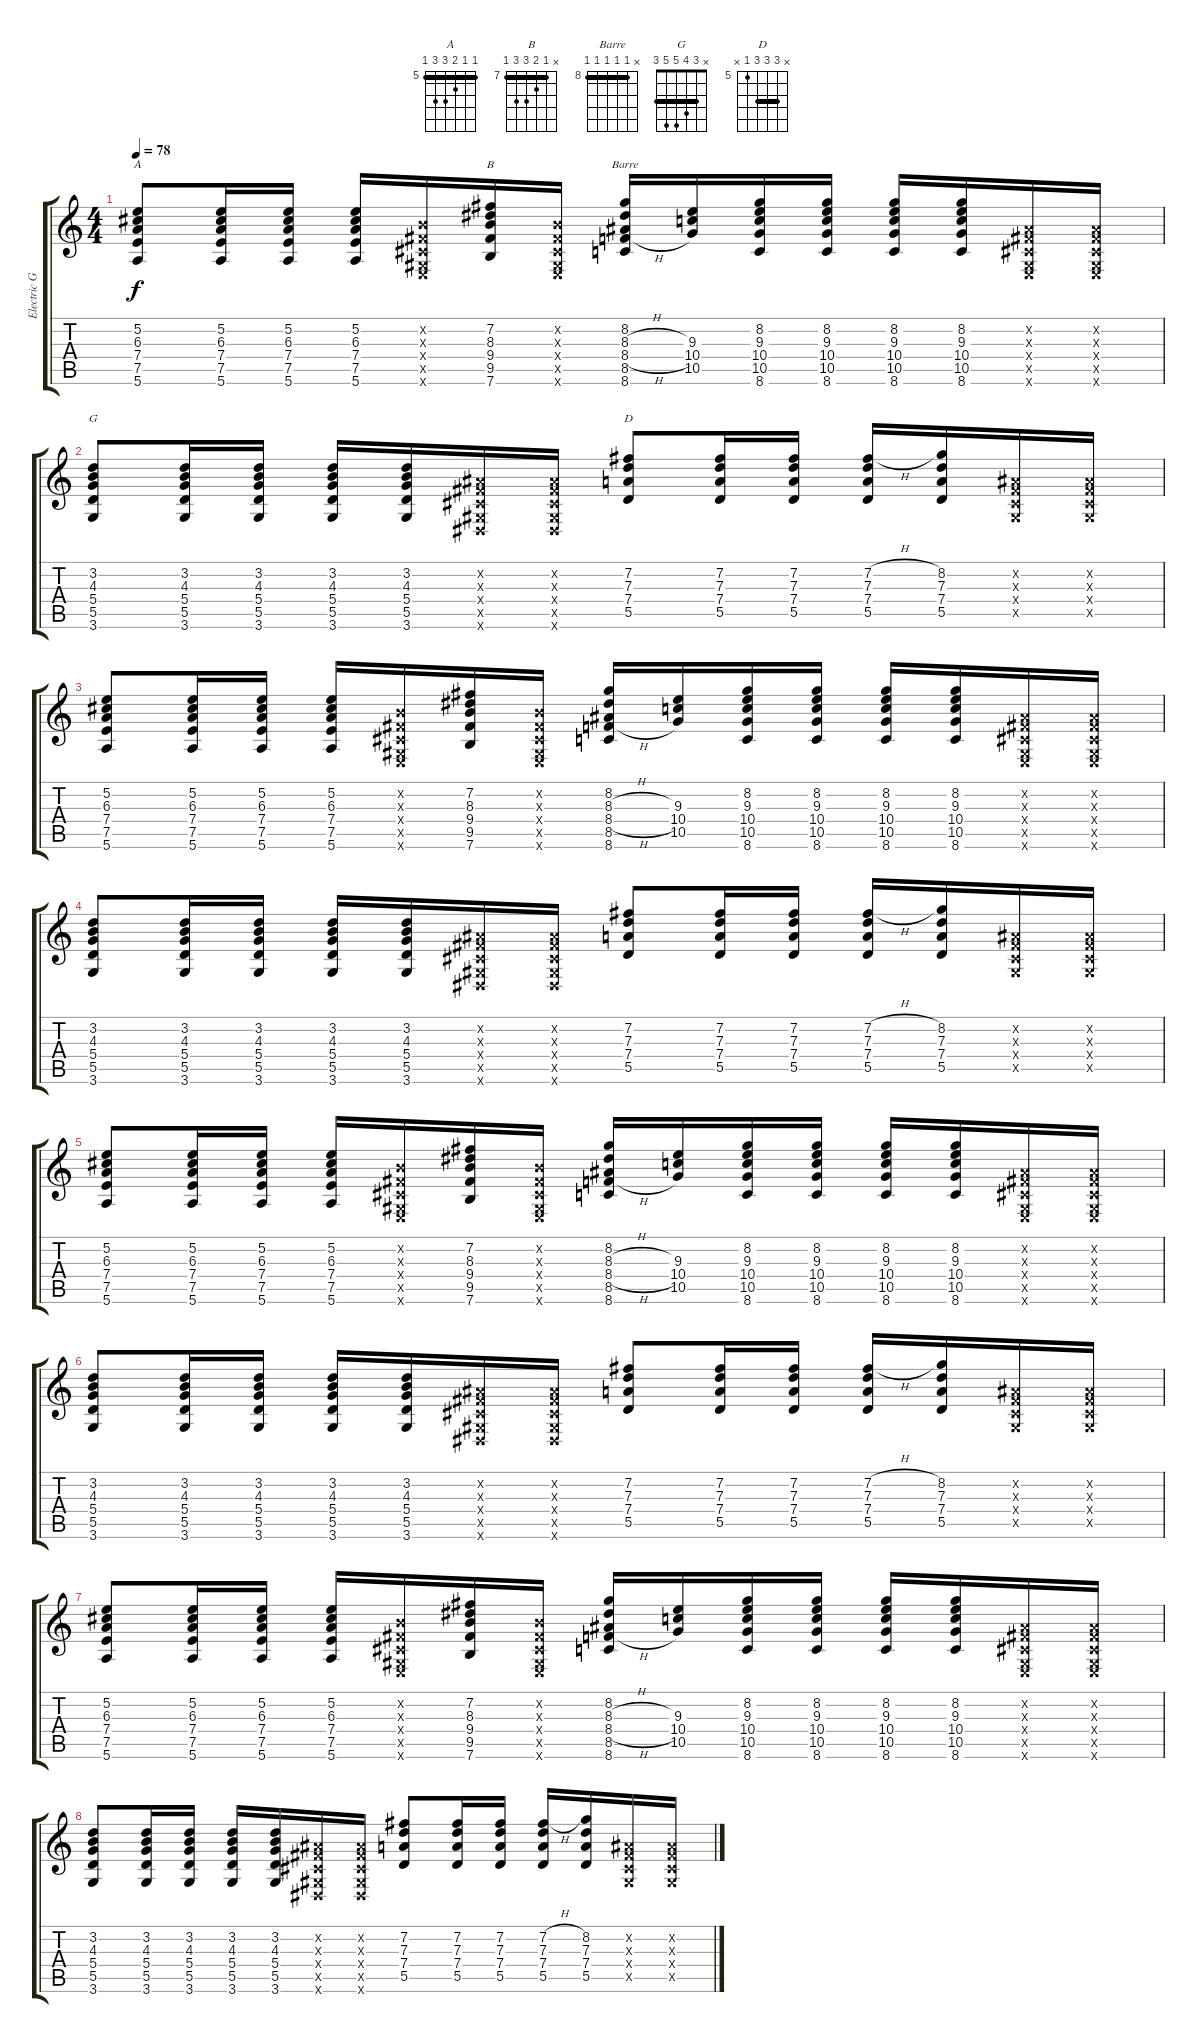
\track ("Electric Guitar" "Electric G") {instrument overdrivenguitar}
\staff {score tabs}
\tuning (E4 B3 G3 D3 A2 E2) {hide}
\chord ("A" 5 5 6 7 7 5) {firstfret 5 barre 5}
\chord ("B" x 7 8 9 9 7) {firstfret 7 barre 7}
\chord ("Barre" x 8 8 8 8 8) {firstfret 8 barre 8}
\chord ("G" x 3 4 5 5 3) {barre 3}
\chord ("D" x 7 7 7 5 x) {firstfret 5 barre 7}
\ts (4 4)
\tempo 78
\clef g2
\ks c
(5.2 6.3 7.4 7.5 5.6).8{ch "A" dy f} (5.2 6.3 7.4 7.5 5.6).16 (5.2 6.3 7.4 7.5 5.6).16 (5.2 6.3 7.4 7.5 5.6).16 (0.2{x} -1.3{x} -1.4{x} -1.5{x} 0.6{x}).16 (7.2 8.3 9.4 9.5 7.6).16{ch "B"} (0.2{x} -1.3{x} -1.4{x} -1.5{x} 0.6{x}).16 (8.2 8.3{h} 8.4{h} 8.5{h} 8.6).16{ch "Barre"} (9.3 10.4 10.5).16 (8.2 9.3 10.4 10.5 8.6).16 (8.2 9.3 10.4 10.5 8.6).16 (8.2 9.3 10.4 10.5 8.6).16 (8.2 9.3 10.4 10.5 8.6).16 (-1.2{x} -1.3{x} -1.4{x} -1.5{x} 0.6{x}).16 (-1.2{x} -1.3{x} -1.4{x} -1.5{x} 0.6{x}).16 |
(3.2 4.3 5.4 5.5 3.6).8{ch "G"} (3.2 4.3 5.4 5.5 3.6).16 (3.2 4.3 5.4 5.5 3.6).16 (3.2 4.3 5.4 5.5 3.6).16 (3.2 4.3 5.4 5.5 3.6).16 (-1.2{x} -1.3{x} -1.4{x} -1.5{x} -1.6{x}).16 (-1.2{x} -1.3{x} -1.4{x} -1.5{x} -1.6{x}).16 (7.2 7.3 7.4 5.5).8{ch "D"} (7.2 7.3 7.4 5.5).16 (7.2 7.3 7.4 5.5).16 (7.2{h} 7.3 7.4 5.5).16 (8.2 7.3 7.4 5.5).16 (-1.2{x} -1.3{x} -1.4{x} -1.5{x}).16 (-1.2{x} -1.3{x} -1.4{x} -1.5{x}).16 |
(5.2 6.3 7.4 7.5 5.6).8 (5.2 6.3 7.4 7.5 5.6).16 (5.2 6.3 7.4 7.5 5.6).16 (5.2 6.3 7.4 7.5 5.6).16 (0.2{x} -1.3{x} -1.4{x} -1.5{x} 0.6{x}).16 (7.2 8.3 9.4 9.5 7.6).16 (0.2{x} -1.3{x} -1.4{x} -1.5{x} 0.6{x}).16 (8.2 8.3{h} 8.4{h} 8.5{h} 8.6).16 (9.3 10.4 10.5).16 (8.2 9.3 10.4 10.5 8.6).16 (8.2 9.3 10.4 10.5 8.6).16 (8.2 9.3 10.4 10.5 8.6).16 (8.2 9.3 10.4 10.5 8.6).16 (-1.2{x} -1.3{x} -1.4{x} -1.5{x} 0.6{x}).16 (-1.2{x} -1.3{x} -1.4{x} -1.5{x} 0.6{x}).16 |
(3.2 4.3 5.4 5.5 3.6).8 (3.2 4.3 5.4 5.5 3.6).16 (3.2 4.3 5.4 5.5 3.6).16 (3.2 4.3 5.4 5.5 3.6).16 (3.2 4.3 5.4 5.5 3.6).16 (-1.2{x} -1.3{x} -1.4{x} -1.5{x} -1.6{x}).16 (-1.2{x} -1.3{x} -1.4{x} -1.5{x} -1.6{x}).16 (7.2 7.3 7.4 5.5).8 (7.2 7.3 7.4 5.5).16 (7.2 7.3 7.4 5.5).16 (7.2{h} 7.3 7.4 5.5).16 (8.2 7.3 7.4 5.5).16 (-1.2{x} -1.3{x} -1.4{x} -1.5{x}).16 (-1.2{x} -1.3{x} -1.4{x} -1.5{x}).16 |
(5.2 6.3 7.4 7.5 5.6).8 (5.2 6.3 7.4 7.5 5.6).16 (5.2 6.3 7.4 7.5 5.6).16 (5.2 6.3 7.4 7.5 5.6).16 (0.2{x} -1.3{x} -1.4{x} -1.5{x} 0.6{x}).16 (7.2 8.3 9.4 9.5 7.6).16 (0.2{x} -1.3{x} -1.4{x} -1.5{x} 0.6{x}).16 (8.2 8.3{h} 8.4{h} 8.5{h} 8.6).16 (9.3 10.4 10.5).16 (8.2 9.3 10.4 10.5 8.6).16 (8.2 9.3 10.4 10.5 8.6).16 (8.2 9.3 10.4 10.5 8.6).16 (8.2 9.3 10.4 10.5 8.6).16 (-1.2{x} -1.3{x} -1.4{x} -1.5{x} 0.6{x}).16 (-1.2{x} -1.3{x} -1.4{x} -1.5{x} 0.6{x}).16 |
(3.2 4.3 5.4 5.5 3.6).8 (3.2 4.3 5.4 5.5 3.6).16 (3.2 4.3 5.4 5.5 3.6).16 (3.2 4.3 5.4 5.5 3.6).16 (3.2 4.3 5.4 5.5 3.6).16 (-1.2{x} -1.3{x} -1.4{x} -1.5{x} -1.6{x}).16 (-1.2{x} -1.3{x} -1.4{x} -1.5{x} -1.6{x}).16 (7.2 7.3 7.4 5.5).8 (7.2 7.3 7.4 5.5).16 (7.2 7.3 7.4 5.5).16 (7.2{h} 7.3 7.4 5.5).16 (8.2 7.3 7.4 5.5).16 (-1.2{x} -1.3{x} -1.4{x} -1.5{x}).16 (-1.2{x} -1.3{x} -1.4{x} -1.5{x}).16 |
(5.2 6.3 7.4 7.5 5.6).8 (5.2 6.3 7.4 7.5 5.6).16 (5.2 6.3 7.4 7.5 5.6).16 (5.2 6.3 7.4 7.5 5.6).16 (0.2{x} -1.3{x} -1.4{x} -1.5{x} 0.6{x}).16 (7.2 8.3 9.4 9.5 7.6).16 (0.2{x} -1.3{x} -1.4{x} -1.5{x} 0.6{x}).16 (8.2 8.3{h} 8.4{h} 8.5{h} 8.6).16 (9.3 10.4 10.5).16 (8.2 9.3 10.4 10.5 8.6).16 (8.2 9.3 10.4 10.5 8.6).16 (8.2 9.3 10.4 10.5 8.6).16 (8.2 9.3 10.4 10.5 8.6).16 (-1.2{x} -1.3{x} -1.4{x} -1.5{x} 0.6{x}).16 (-1.2{x} -1.3{x} -1.4{x} -1.5{x} 0.6{x}).16 |
(3.2 4.3 5.4 5.5 3.6).8 (3.2 4.3 5.4 5.5 3.6).16 (3.2 4.3 5.4 5.5 3.6).16 (3.2 4.3 5.4 5.5 3.6).16 (3.2 4.3 5.4 5.5 3.6).16 (-1.2{x} -1.3{x} -1.4{x} -1.5{x} -1.6{x}).16 (-1.2{x} -1.3{x} -1.4{x} -1.5{x} -1.6{x}).16 (7.2 7.3 7.4 5.5).8 (7.2 7.3 7.4 5.5).16 (7.2 7.3 7.4 5.5).16 (7.2{h} 7.3 7.4 5.5).16 (8.2 7.3 7.4 5.5).16 (-1.2{x} -1.3{x} -1.4{x} -1.5{x}).16 (-1.2{x} -1.3{x} -1.4{x} -1.5{x}).16
